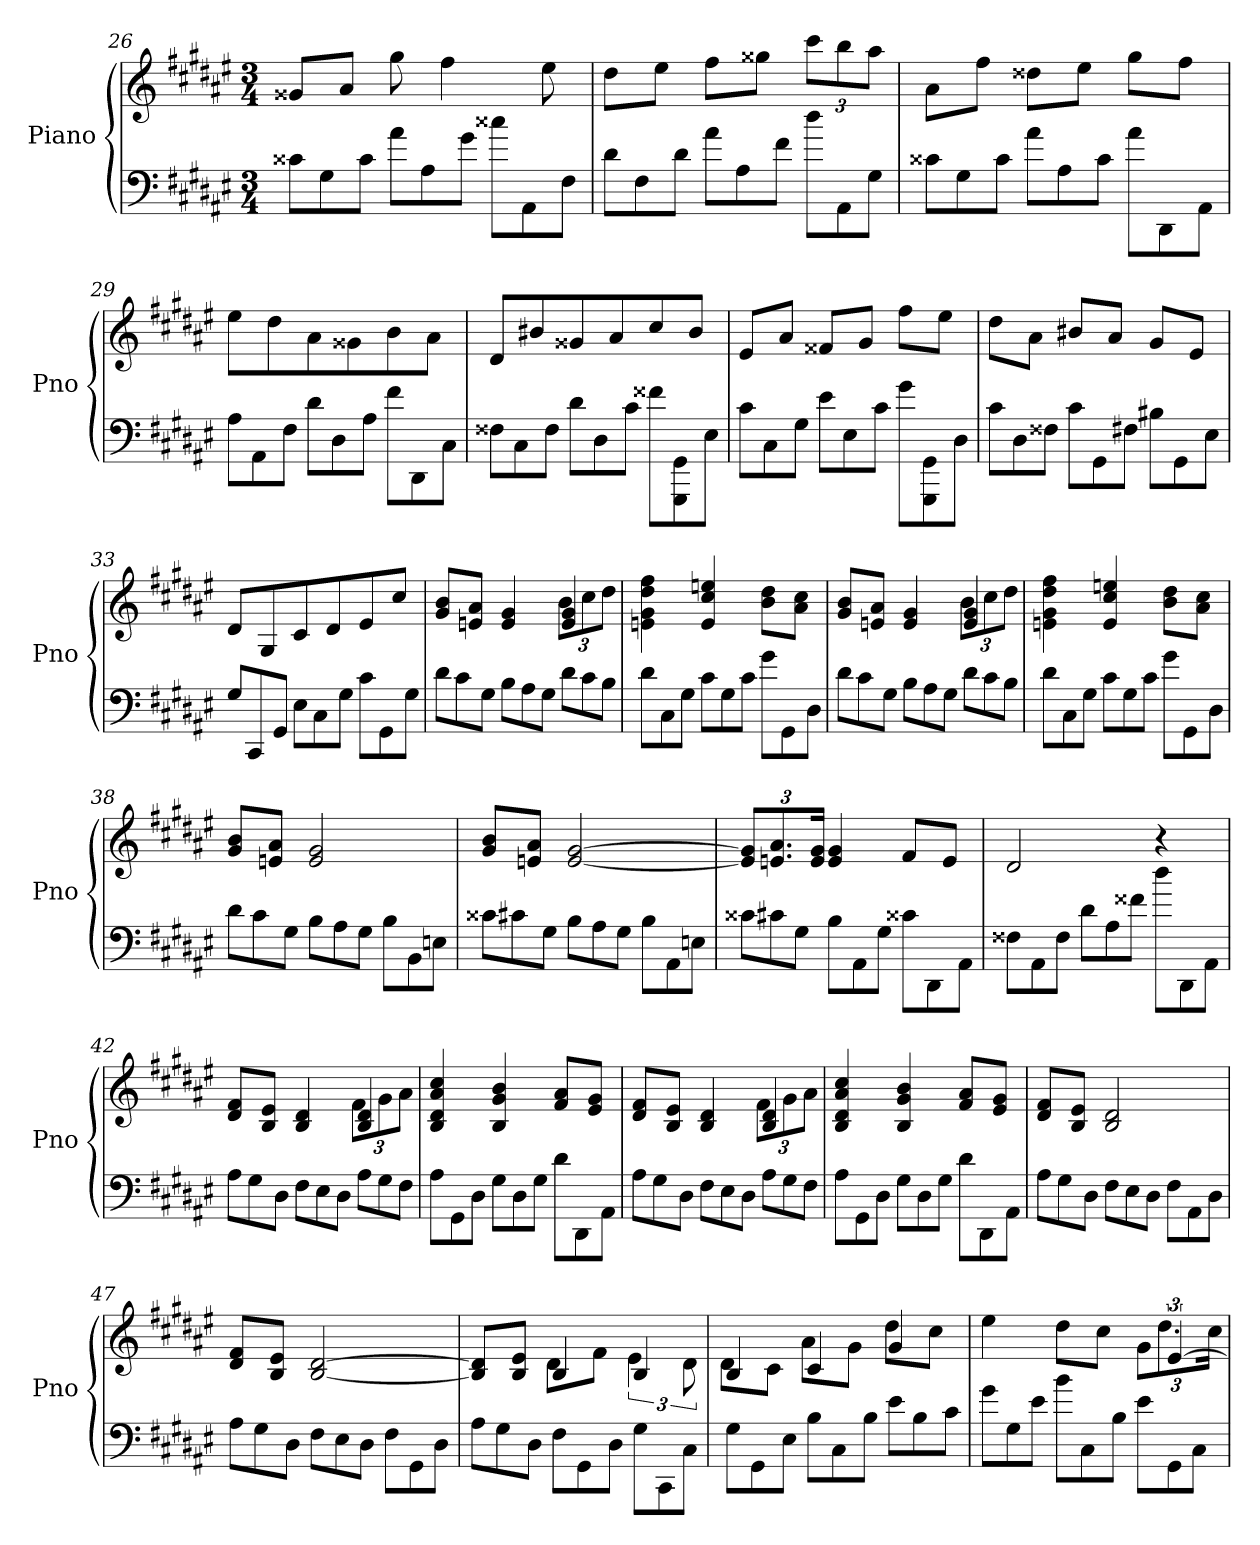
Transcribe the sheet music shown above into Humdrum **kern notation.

**kern	**kern
*part1	*part1
*staff2	*staff1
*I"Piano	*
*I'Pno	*
*clefF4	*clefG2
*k[f#c#g#d#a#e#]	*k[f#c#g#d#a#e#]
*F#:	*F#:
*M3/4	*M3/4
*Xtuplet	*
=26	=26
12c##X\L	8g##XL
12G#\	.
.	8a#J
12c##\J	.
12a#\L	8gg#
12A#\	.
.	4ff#
12g#\J	.
12cc##X\L	.
12AA#\	.
.	8ee#
12F#\J	.
=27	=27
12d#\L	8dd#L
12F#\	.
.	8ee#J
12d#\J	.
12a#\L	8ff#L
12A#\	.
.	8gg##XJ
12f#\J	.
12dd#\L	12ccc#L
12AA#\	12bb
12G#\J	12aa#J
=28	=28
12c##X\L	8a#L
12G#\	.
.	8ff#J
12c##\J	.
12a#\L	8dd##XL
12A#\	.
.	8ee#J
12c##\J	.
12a#\L	8gg#L
12DD#\	.
.	8ff#J
12AA#\J	.
=29	=29
12A#\L	8ee#L
12AA#\	.
.	8dd#
12F#\J	.
12d#\L	8a#
12D#\	.
.	8g##X
12A#\J	.
12f#\L	8b
12DD#\	.
.	8a#J
12C#\J	.
=30	=30
12F##X\L	8d#L
12C#\	.
.	8b#X
12F##\J	.
12d#\L	8g##X
12D#\	.
.	8a#
12c#\J	.
12f##X\L	8cc#
12GGG#\ 12GG#\	.
.	8b#J
12E#\J	.
=31	=31
12c#\L	8e#L
12C#\	.
.	8a#J
12G#\J	.
12e#\L	8f##XL
12E#\	.
.	8g#J
12c#\J	.
12g#\L	8ff#L
12GGG#\ 12GG#\	.
.	8ee#J
12D#\J	.
=32	=32
12c#\L	8dd#L
12D#\	.
.	8a#J
12F##X\J	.
12c#\L	8b#XL
12GG#\	.
.	8a#J
12F#X\J	.
12B#X\L	8g#L
12GG#\	.
.	8e#J
12E#\J	.
=33	=33
12G#/L	8d#L
12CC#/	.
.	8G#
12GG#/J	.
12E#\L	8c#
12C#\	.
.	8d#
12G#\J	.
12c#\L	8e#
12GG#\	.
.	8cc#J
12G#\J	.
=34	=34
*	*^
12d#\L	8g# 8bL	2ryy
12c#\	.	.
.	8en 8a#J	.
12G#\J	.	.
12B\L	4e 4g#	.
12A#\	.	.
12G#\J	.	.
12d#\L	4e 4g#	12bL
12c#\	.	12cc#
12B\J	.	12dd#J
*	*v	*v
=35	=35
12d#\L	4en 4g# 4dd# 4ff#
12C#\	.
12G#\J	.
12c#\L	4e 4cc# 4een
12G#\	.
12c#\J	.
12g#\L	8b 8dd#L
12GG#\	.
.	8a# 8cc#J
12D#\J	.
=36	=36
*	*^
12d#\L	8g# 8bL	2ryy
12c#\	.	.
.	8en 8a#J	.
12G#\J	.	.
12B\L	4e 4g#	.
12A#\	.	.
12G#\J	.	.
12d#\L	4e 4g#	12bL
12c#\	.	12cc#
12B\J	.	12dd#J
*	*v	*v
=37	=37
12d#\L	4en 4g# 4dd# 4ff#
12C#\	.
12G#\J	.
12c#\L	4e 4cc# 4een
12G#\	.
12c#\J	.
12g#\L	8b 8dd#L
12GG#\	.
.	8a# 8cc#J
12D#\J	.
=38	=38
12d#\L	8g# 8bL
12c#\	.
.	8en 8a#J
12G#\J	.
12B\L	2e 2g#
12A#\	.
12G#\J	.
12B\L	.
12BB\	.
12En\J	.
=39	=39
12c##X\L	8g# 8bL
12c#X\	.
.	8en 8a#J
12G#\J	.
12B\L	[2e [2g#
12A#\	.
12G#\J	.
12B\L	.
12AA#\	.
12En\J	.
=40	=40
12c##X\L	12e] 12g#]L
12c#X\	12.en 12.a#
12G#\J	.
.	24e 24g#Jk
12B\L	4e 4g#
12AA#\	.
12G#\J	.
12c##X\L	8f#L
12DD#\	.
.	8eJ
12AA#\J	.
=41	=41
12F##X\L	2d#
12AA#\	.
12F##\J	.
12d#\L	.
12A#\	.
12f##X\J	.
12dd#\L	4r
12DD#\	.
12AA#\J	.
=42	=42
*	*^
12A#\L	8d# 8f#L	2ryy
12G#\	.	.
.	8B 8e#J	.
12D#\J	.	.
12F#\L	4B 4d#	.
12E#\	.	.
12D#\J	.	.
12A#\L	4B 4d#	12f#L
12G#\	.	12g#
12F#\J	.	12a#J
*	*v	*v
=43	=43
12A#\L	4B 4d# 4a# 4cc#
12GG#\	.
12D#\J	.
12G#\L	4B 4g# 4b
12D#\	.
12G#\J	.
12d#\L	8f# 8a#L
12DD#\	.
.	8e# 8g#J
12AA#\J	.
=44	=44
*	*^
12A#\L	8d# 8f#L	2ryy
12G#\	.	.
.	8B 8e#J	.
12D#\J	.	.
12F#\L	4B 4d#	.
12E#\	.	.
12D#\J	.	.
12A#\L	4B 4d#	12f#L
12G#\	.	12g#
12F#\J	.	12a#J
*	*v	*v
=45	=45
12A#\L	4B 4d# 4a# 4cc#
12GG#\	.
12D#\J	.
12G#\L	4B 4g# 4b
12D#\	.
12G#\J	.
12d#\L	8f# 8a#L
12DD#\	.
.	8e# 8g#J
12AA#\J	.
=46	=46
12A#\L	8d# 8f#L
12G#\	.
.	8B 8e#J
12D#\J	.
12F#\L	2B 2d#
12E#\	.
12D#\J	.
12F#\L	.
12AA#\	.
12D#\J	.
=47	=47
12A#\L	8d# 8f#L
12G#\	.
.	8B 8e#J
12D#\J	.
12F#\L	[2B [2d#
12E#\	.
12D#\J	.
12F#\L	.
12GG#\	.
12D#\J	.
=48	=48
*	*^
12A#\L	4ryy	8B] 8d#]L
12G#\	.	.
.	.	8B 8e#J
12D#\J	.	.
12F#\L	4B	8d#L
12GG#\	.	.
.	.	8f#J
12D#\J	.	.
12G#\L	4B	6e#
12CC#\	.	.
12C#\J	.	12d#
=49	=49	=49
12G#\L	4B	8d#L
12GG#\	.	.
.	.	8c#J
12E#\J	.	.
12B\L	4c#	8a#L
12C#\	.	.
.	.	8g#J
12B\J	.	.
12e#\L	4g#	8dd#L
12B\	.	.
.	.	8cc#J
12c#\J	.	.
=50	=50	=50
12g#\L	4ryy	4ee#
12G#\	.	.
12e#\J	.	.
12b\L	4ryy	8dd#L
12C#\	.	.
.	.	8cc#J
12B\J	.	.
12e#\L	12ryy	12g#L
12GG#\	[6e#	12.dd#
12C#\J	.	.
.	.	24cc#Jk
*	*v	*v
=	=
*-	*-
